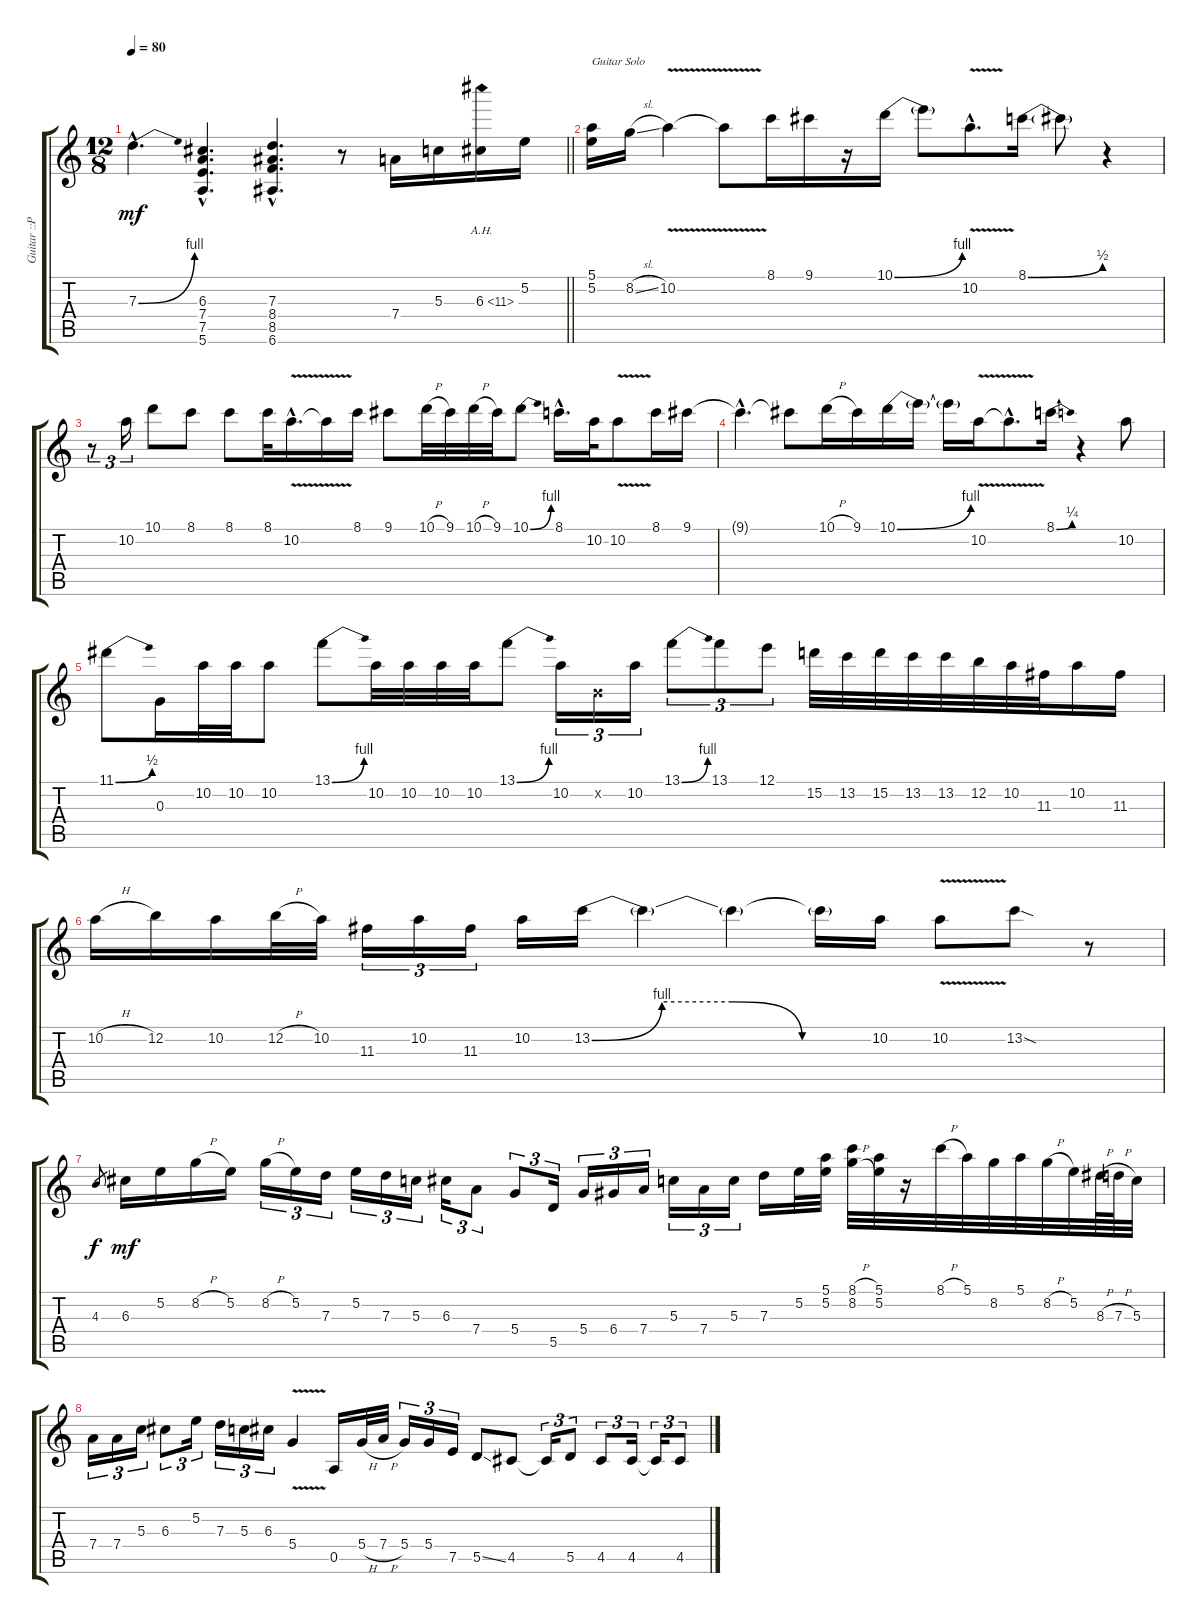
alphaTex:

\track ("Guitar ::Page::" "Guitar ::P") {instrument electricguitarjazz}
\staff {score tabs}
\tuning (E4 B3 G3 D3 A2 E2) {hide}
\ts (12 8)
\tempo 80
\clef g2
\barLineRight lightlight
\ks c
7.3{be (bend 0 0 60 4) hac}.4{d dy mf} (6.3{hac} 7.4{hac} 7.5{hac} 5.6{hac}).4{d} (7.3{hac} 8.4{hac} 8.5{hac} 6.6{hac}).4{d} r.8 7.4.16 5.3.16 6.3{ah 5}.16 5.2.16 |
(5.1 5.2).16{txt "Guitar Solo"} 8.2{sl}.16 10.2{v}.4 10.2{t}.8 8.1.16 9.1.16 r.16 10.1{be (bend 0 0 60 4)}.16 10.1{t}.8 10.2{v hac}.8{d} 8.1{be (bend 0 0 60 2)}.16 8.1{t}.8 r.4 |
r.8{tu (3 2)} 10.2.16{tu (3 2)} 10.1.8 8.1.8 8.1.8 8.1.32 10.2{v hac}.16{d} 10.2{t}.16 8.1.16 9.1.8 10.1{h}.32 9.1.32 10.1{h}.32 9.1.32 10.1{be (bend 0 0 60 4)}.8 8.1{hac}.16{d} 10.2.32 10.2{v}.8 8.1.16 9.1.16 |
9.1{hac t}.4{d} 9.1{t}.8 10.1{h}.16 9.1.16 10.1{be (bend 0 0 60 4)}.16 10.1{t}.16 10.1{t}.16 10.2{v}.16 10.2{hac t}.8{d} 8.1{be (bend 0 0 60 1)}.16 r.4 10.2.8 |
11.1{be (bend 0 0 60 2)}.8 0.3.16 10.2.32 10.2.32 10.2.8 13.1{be (bend 0 0 60 4)}.8 10.2.32 10.2.32 10.2.32 10.2.32 13.1{be (bend 0 0 60 4)}.8 10.2.16{tu (3 2)} 0.2{x}.16{tu (3 2)} 10.2.16{tu (3 2)} 13.1{be (bend 0 0 60 4)}.8{tu (3 2)} 13.1.8{tu (3 2)} 12.1.8{tu (3 2)} 15.2.32 13.2.32 15.2.32 13.2.32 13.2.32 12.2.32 10.2.32 11.3.32 10.2.16 11.3.16 |
10.2{h}.16 12.2.16 10.2.16 12.2{h}.32 10.2.32 11.3.16{tu (3 2)} 10.2.16{tu (3 2)} 11.3.16{tu (3 2)} 10.2.16 13.2{be (custom 0 0 15 4 30 4 45 0 60 0)}.16 13.2{t}.4 13.2{t}.4 13.2{t}.16 10.2.16 10.2{v}.8 13.2{sod}.8 r.8 |
4.3.8{gr dy f} 6.3.16{dy mf} 5.2.16 8.2{h}.16 5.2.16 8.2{h}.16{tu (3 2)} 5.2.16{tu (3 2)} 7.3.16{tu (3 2)} 5.2.16{tu (3 2)} 7.3.16{tu (3 2)} 5.3.16{tu (3 2)} 6.3.16{tu (3 2)} 7.4.8{tu (3 2)} 5.4.8{tu (3 2)} 5.5.16{tu (3 2)} 5.4.16{tu (3 2)} 6.4.16{tu (3 2)} 7.4.16{tu (3 2)} 5.3.16{tu (3 2)} 7.4.16{tu (3 2)} 5.3.16{tu (3 2)} 7.3.16 5.2.32 (5.1 5.2).32 (8.1{h} 8.2{h}).32 (5.1 5.2).32 r.16 8.1{h}.32 5.1.32 8.2.32 5.1.32 8.2{h}.32 5.2.32 8.3{h}.64 7.3{h}.64 5.3.32 |
7.4.16{tu (3 2)} 7.4.16{tu (3 2)} 5.3.16{tu (3 2)} 6.3.8{tu (3 2)} 5.2.16{tu (3 2)} 7.3.16{tu (3 2)} 5.3.16{tu (3 2)} 6.3.16{tu (3 2)} 5.4{v}.4 0.5.16 5.4{h}.32 7.4{h}.32 5.4.16{tu (3 2)} 5.4.16{tu (3 2)} 7.5.16{tu (3 2)} 5.5{ss}.8 4.5.8 4.5{t}.16{tu (3 2)} 5.5.8{tu (3 2)} 4.5.8{tu (3 2)} 4.5.16{tu (3 2)} 4.5{t}.16{tu (3 2)} 4.5.8{tu (3 2)}
